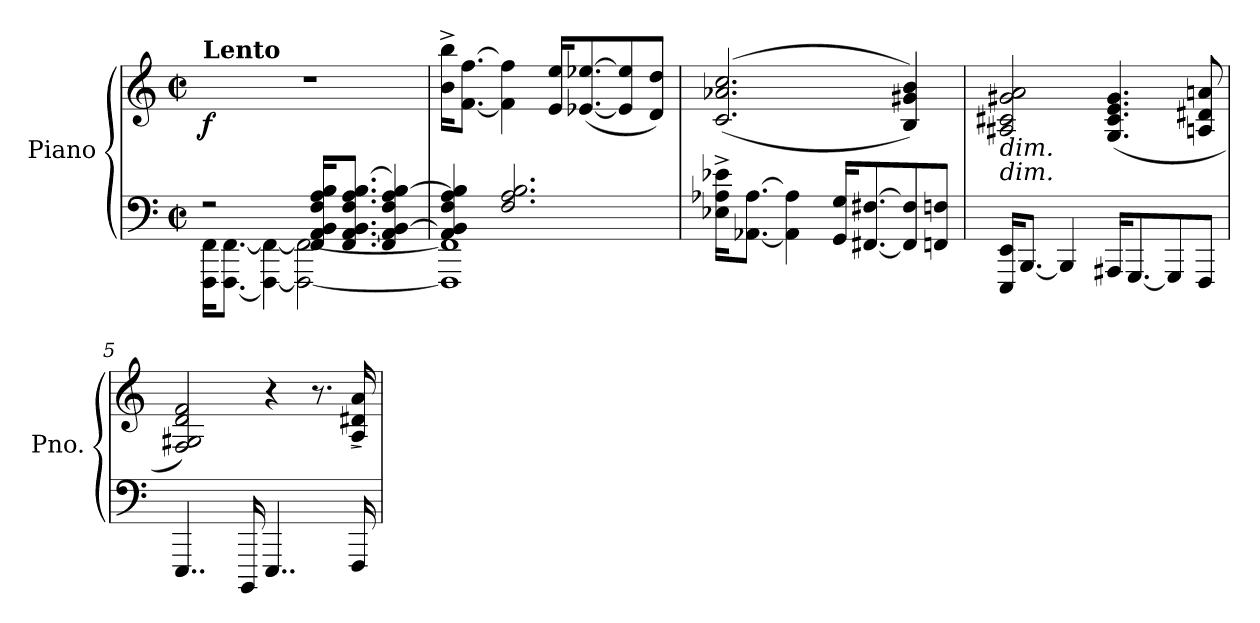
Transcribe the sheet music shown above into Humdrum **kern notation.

**kern	**kern	**dynam
*part1	*part1	*part1
*staff2	*staff1	*staff1/2
*I"Piano	*	*
*I'Pno.	*	*
*clefF4	*clefG2	*
*k[]	*k[]	*
*M2/2	*M2/2	*
*met(c|)	*met(c|)	*
=1	=1	=1
*^	*	*
!	!	!LO:TX:a:B:t=Lento	!
!	!	!	!LO:DY:b
2r	16FFF\ 16FF\KL	1r	f
.	[8.FFF\ [8.FF\J	.	.
.	4FFF\_ 4FF\_	.	.
16FF/ 16AA/ 16BB/ 16F/ 16A/ 16B/KL	2FFF\_ 2FF\_	.	.
[8.FF/ 8.AA/ 8.BB/ 8.F/ 8.A/ [8.B/J	.	.	.
4FF/] 4AA/ [4BB/ 4F/ 4A/ 4B/_	.	.	.
=2	=2	=2	=2
4AA/ 4BB/] 4F/ 4A/ 4B/]	1FFF] 1FF]	16b\^ 16bb\^KL	.
.	.	[8.f\ [8.ff\J	.
2.F/ 2.A/ 2.B/	.	4f\] 4ff\]	.
.	.	16e/ 16ee/KL	.
.	.	(<[8.e-X/ [8.ee-X/	.
.	.	8e-/] 8ee-/]	.
.	.	8d/ 8dd/J)	.
*v	*v	*	*
=3	=3	=3
16E-X\^ 16A-X\^ 16e-X\^KL	(>(<2.c/ 2.a-X/ 2.cc/	.
[8.AA-X\ [8.A-\J	.	.
4AA-\] 4A-\]	.	.
16GG/ 16G/KL	.	.
[8.FF#X/ [8.F#X/	.	.
8FF#/] 8F#/]	4B/ 4g#X/ 4b/))	.
8FFn/ 8Fn/J	.	.
!!LO:LB:g=z
=4	=4	=4
!	!LO:TX:b:i:t=dim.	!
!	!LO:TX:b:i:t=dim.	!
16EEE/ 16EE/KL	2A#X/ 2c#X/ 2g#X/ 2a/	.
[8.BBB/J	.	.
4BBB/]	.	.
16AAA#X/KL	(<4.G/ 4.c#/ 4.e/ 4.g#/	.
[8.GGG/	.	.
8GGG/]	.	.
8FFF/J	8An/ 8d#X/ 8an/	.
=5	=5	=5
4..EEE/	2F/ 2G#X/ 2d/ 2f/)	.
16BBBB/	.	.
4..EEE/	4r	.
.	8.r	.
!	!	!LO:HP:b
16FFF/	16A/ 16d#X/ 16a/	>
.	.	]
=	=	=
*-	*-	*-
